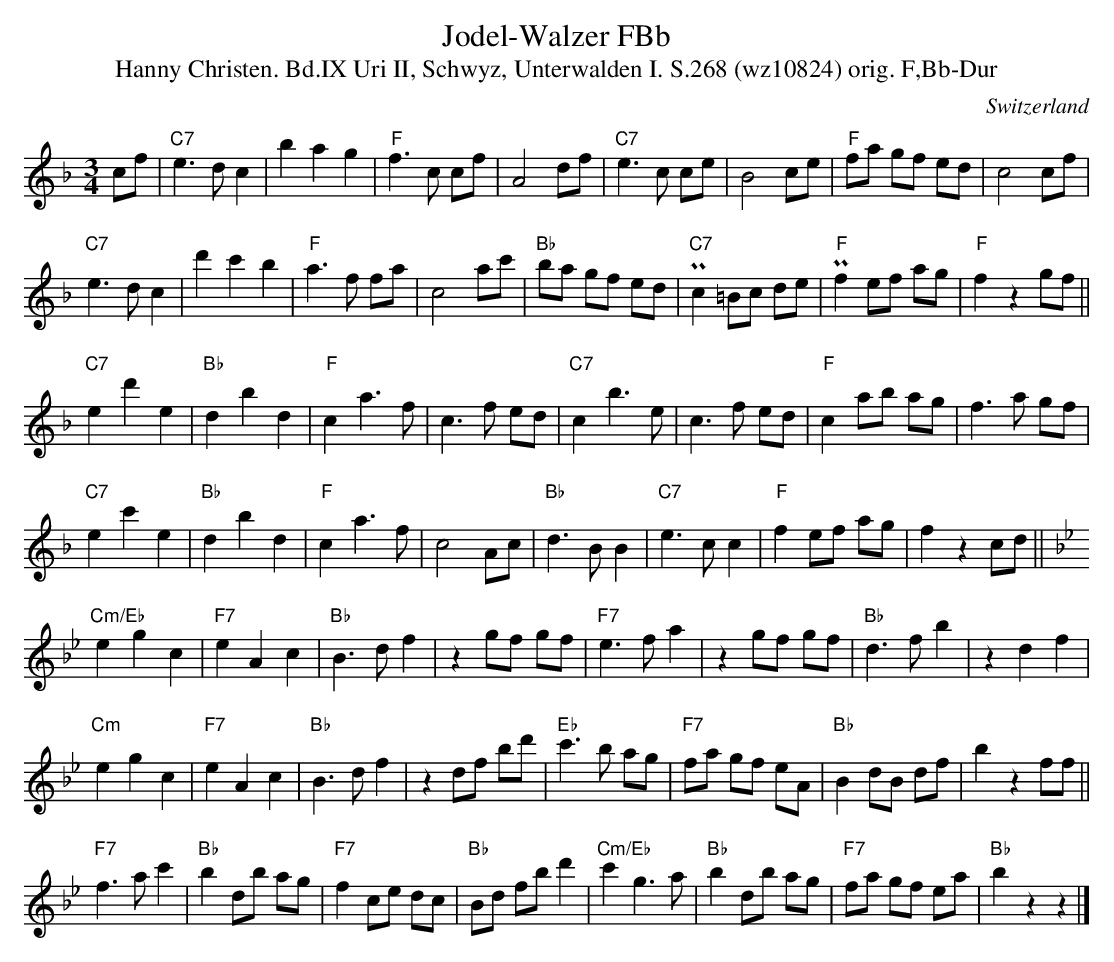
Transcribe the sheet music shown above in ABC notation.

X:1
T: Jodel-Walzer FBb
T:Hanny Christen. Bd.IX Uri II, Schwyz, Unterwalden I. S.268 (wz10824) orig. F,Bb-Dur
M:3/4
L:1/8
O:Switzerland
K:F major
cf | "C7"e3 d c2 | b2 a2 g2 | "F"f3 c cf | A4 df | "C7"e3 c ce  | B4 ce | "F"fa gf ed | c4 cf |
"C7"e3 d c2 | d'2 c'2 b2 | "F"a3 f fa | c4 ac' | "Bb"ba gf ed | "C7"Pc2 =Bc de | P"F"f2 ef ag | "F"f2 z2 gf ||
"C7"e2 d'2 e2 | "Bb"d2 b2 d2 | "F"c2 a3 f | c3 f ed | "C7"c2 b3 e | c3 f ed | "F"c2 ab ag | f3 a gf |
"C7"e2 c'2 e2 | "Bb"d2 b2 d2 | "F"c2 a3 f | c4 Ac | "Bb"d3 B B2 | "C7"e3 c c2 | "F"f2 ef ag | f2 z2 cd || [K:Bb]
"Cm/Eb"e2 g2 c2 | "F7"e2 A2 c2 | "Bb"B3 d f2 | z2 gf gf | "F7"e3 f a2 | z2 gf gf | "Bb"d3 f b2 | z2 d2 f2 |
"Cm"e2 g2 c2 | "F7"e2 A2 c2 | "Bb"B3 d f2 | z2 df bd' | "Eb"c'3 b ag | "F7"fa gf eA | "Bb"B2 dB df | b2 z2 ff ||
"F7"f3 a c'2 | "Bb"b2 db ag | "F7"f2 ce dc | "Bb"Bd fb d'2 | "Cm/Eb"c'2 g3 a | "Bb"b2 db ag | "F7"fa gf ea | "Bb"b2 z2z2 |]
